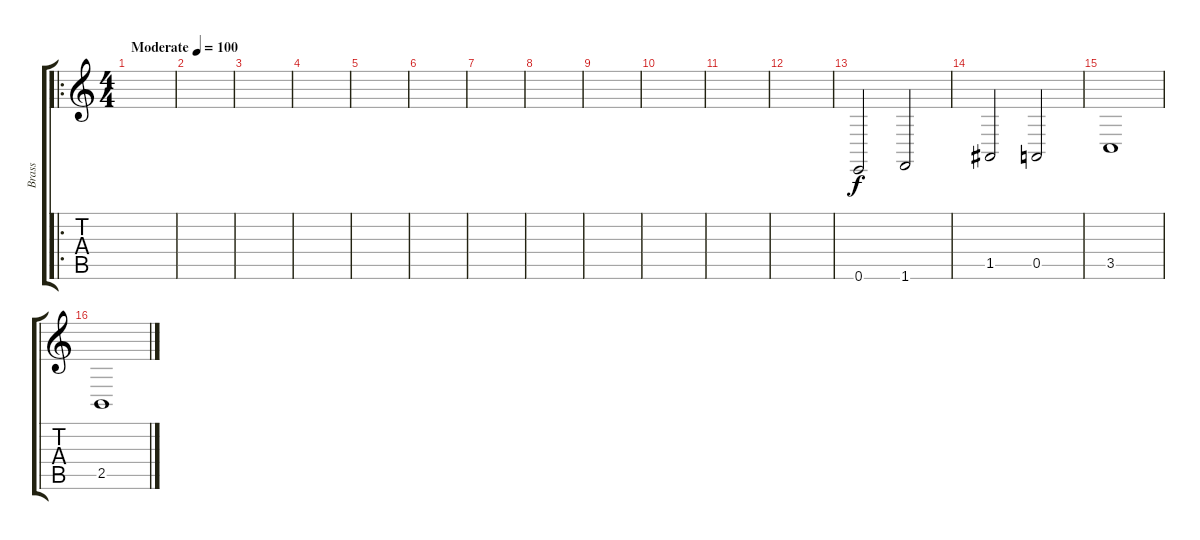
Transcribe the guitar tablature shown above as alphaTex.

\track ("Brass" "Brass") {instrument trombone}
\staff {score tabs}
\tuning (E4 B3 G3 D3 A2 E2) {hide}
\ro
\ts (4 4)
\tempo (100 "Moderate")
\clef g2
\ks c
|
|
|
|
|
|
|
|
|
|
|
|
0.6.2 1.6.2 |
1.5.2 0.5.2 |
3.5.1 |
2.5.1
